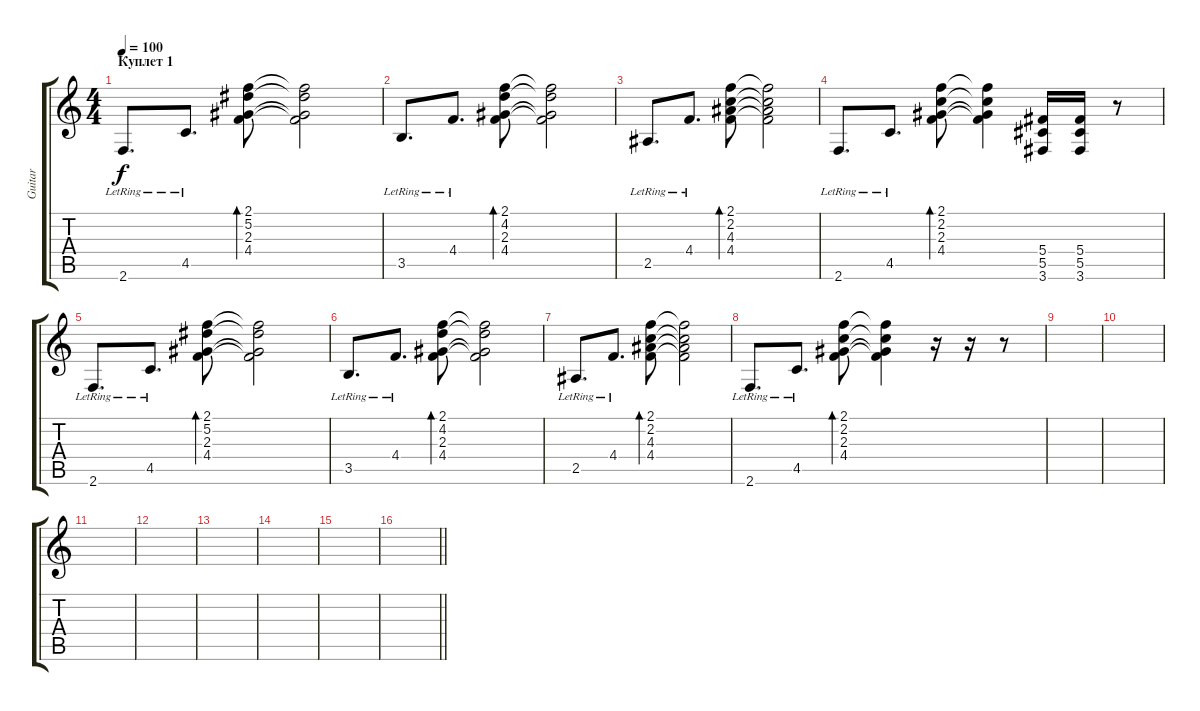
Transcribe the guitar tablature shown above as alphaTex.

\track ("Guitar" "Guitar") {instrument distortionguitar}
\staff {score tabs}
\tuning (Eb4 Bb3 Gb3 Db3 Ab2 Eb2) {hide}
\ts (4 4)
\section ("" "Куплет 1")
\tempo 100
\clef g2
\ks c
2.6{lr}.8{d dy f instrument electricguitarjazz} 4.5{lr}.8{d} (2.1 5.2 2.3 4.4).8{bd 60} (2.1{t} 5.2{t} 2.3{t} 4.4{t}).2 |
3.5{lr}.8{d} 4.4{lr}.8{d} (2.1 4.2 2.3 4.4).8{bd 60} (2.1{t} 4.2{t} 2.3{t} 4.4{t}).2 |
2.5{lr}.8{d} 4.4{lr}.8{d} (2.1 2.2 4.3 4.4).8{bd 60} (2.1{t} 2.2{t} 4.3{t} 4.4{t}).2 |
2.6{lr}.8{d} 4.5{lr}.8{d} (2.1 2.2 2.3 4.4).8{bd 60} (2.1{t} 2.2{t} 2.3{t} 4.4{t}).4 (5.4 5.5 3.6).16 (5.4 5.5 3.6).16 r.8 |
2.6{lr}.8{d} 4.5{lr}.8{d} (2.1 5.2 2.3 4.4).8{bd 60} (2.1{t} 5.2{t} 2.3{t} 4.4{t}).2 |
3.5{lr}.8{d} 4.4{lr}.8{d} (2.1 4.2 2.3 4.4).8{bd 60} (2.1{t} 4.2{t} 2.3{t} 4.4{t}).2 |
2.5{lr}.8{d} 4.4{lr}.8{d} (2.1 2.2 4.3 4.4).8{bd 60} (2.1{t} 2.2{t} 4.3{t} 4.4{t}).2 |
2.6{lr}.8{d} 4.5{lr}.8{d} (2.1 2.2 2.3 4.4).8{bd 60} (2.1{t} 2.2{t} 2.3{t} 4.4{t}).4 r.16 r.16 r.8 |
|
|
|
|
|
|
|
\barLineRight lightlight
